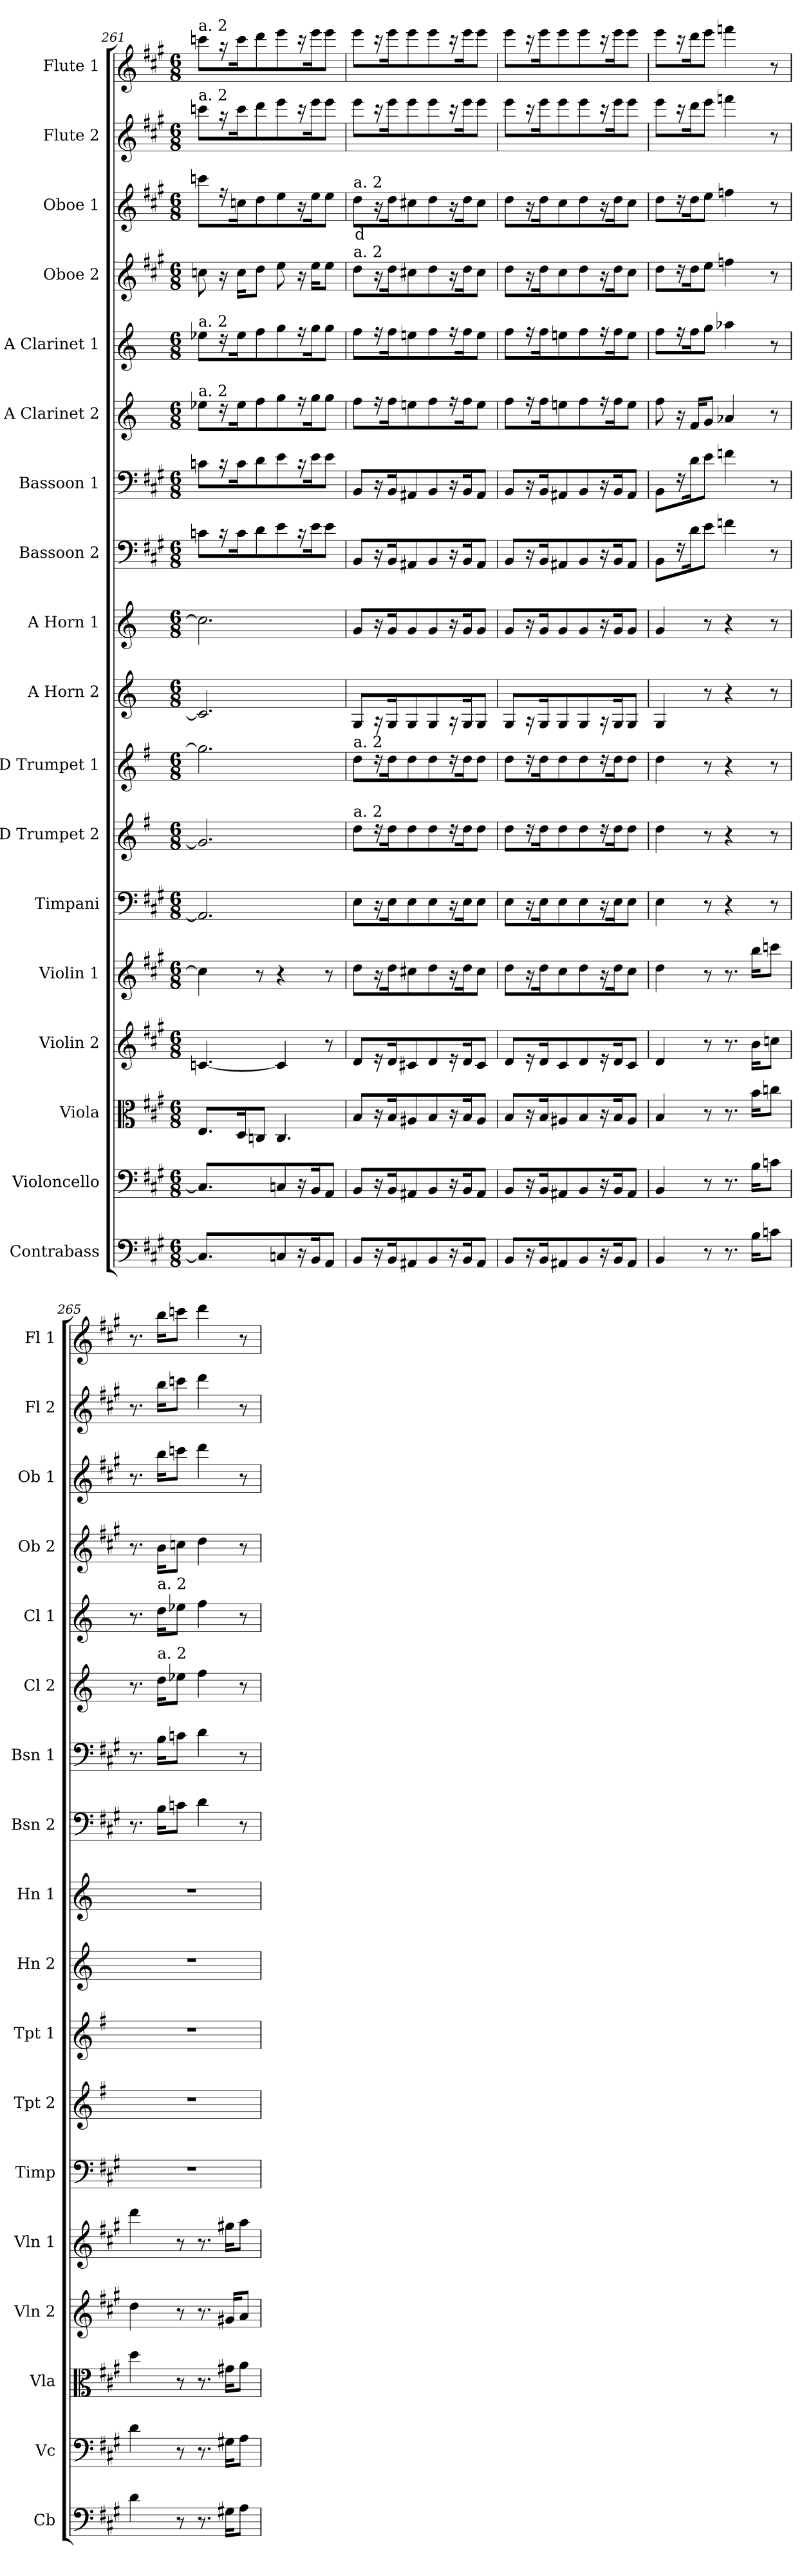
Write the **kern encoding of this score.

**kern	**kern	**kern	**kern	**kern	**kern	**kern	**kern	**kern	**kern	**kern	**kern	**kern	**kern	**kern	**kern	**text	**kern	**kern
*part18	*part17	*part16	*part15	*part14	*part13	*part12	*part11	*part10	*part9	*part8	*part7	*part6	*part5	*part4	*part3	*part3	*part2	*part1
*staff18	*staff17	*staff16	*staff15	*staff14	*staff13	*staff12	*staff11	*staff10	*staff9	*staff8	*staff7	*staff6	*staff5	*staff4	*staff3	*staff3	*staff2	*staff1
*I"Contrabass	*I"Violoncello	*I"Viola	*I"Violin 2	*I"Violin 1	*I"Timpani	*I"D Trumpet 2	*I"D Trumpet 1	*I"A Horn 2	*I"A Horn 1	*I"Bassoon 2	*I"Bassoon 1	*I"A Clarinet 2	*I"A Clarinet 1	*I"Oboe 2	*I"Oboe 1	*	*I"Flute 2	*I"Flute 1
*I'Cb	*I'Vc	*I'Vla	*I'Vln 2	*I'Vln 1	*I'Timp	*I'Tpt 2	*I'Tpt 1	*I'Hn 2	*I'Hn 1	*I'Bsn 2	*I'Bsn 1	*I'Cl 2	*I'Cl 1	*I'Ob 2	*I'Ob 1	*	*I'Fl 2	*I'Fl 1
*clefF4	*clefF4	*clefC3	*clefG2	*clefG2	*clefF4	*clefG2	*clefG2	*clefG2	*clefG2	*clefF4	*clefF4	*clefG2	*clefG2	*clefG2	*clefG2	*	*clefG2	*clefG2
*ITrd7c12	*	*	*	*	*	*ITrd-1c-2	*ITrd-1c-2	*ITrd2c3	*ITrd2c3	*	*	*ITrd2c3	*ITrd2c3	*	*	*	*	*
*k[f#c#g#]	*k[f#c#g#]	*k[f#c#g#]	*k[f#c#g#]	*k[f#c#g#]	*k[f#c#g#]	*k[f#c#g#]	*k[f#c#g#]	*k[f#c#g#]	*k[f#c#g#]	*k[f#c#g#]	*k[f#c#g#]	*k[f#c#g#]	*k[f#c#g#]	*k[f#c#g#]	*k[f#c#g#]	*	*k[f#c#g#]	*k[f#c#g#]
*M6/8	*M6/8	*M6/8	*M6/8	*M6/8	*M6/8	*M6/8	*M6/8	*M6/8	*M6/8	*M6/8	*M6/8	*M6/8	*M6/8	*M6/8	*M6/8	*	*M6/8	*M6/8
=261	=261	=261	=261	=261	=261	=261	=261	=261	=261	=261	=261	=261	=261	=261	=261	=261	=261	=261
!	!	!	!	!	!	!	!	!	!	!	!	!	!	!	!	!	!	!LO:TX:a:t=a. 2
!	!	!	!	!	!	!	!	!	!	!	!	!	!	!	!	!	!LO:TX:a:t=a. 2	!
!	!	!	!	!	!	!	!	!	!	!	!	!	!LO:TX:a:t=a. 2	!	!	!	!	!
!	!	!	!	!	!	!	!	!	!	!	!	!LO:TX:a:t=a. 2	!	!	!	!	!	!
4.CC/]	4.C/]	8.E/L	[4.cn/	4cc\]	2.AA/]	2.a/]	2.aa\]	2.A/]	2.a\]	8cn\L	8cn\L	8ccn\L	8ccn\L	8ccn\	8cccn\L	.	8cccn\L	8cccn\L
.	.	.	.	.	.	.	.	.	.	16r	16r	16r	16r	16r	16r	.	16r	16r
.	.	16D/K	.	.	.	.	.	.	.	16c\J	16c\J	16cc\J	16cc\J	16cc\KL	16ccn\J	.	16ccc\J	16ccc\J
.	.	8Cn/J	.	8r	.	.	.	.	.	8d\J	8d\J	8dd\J	8dd\J	8dd\J	8dd\J	.	8ddd\J	8ddd\J
8CCn/L	8Cn/L	4.C/	4c/]	4r	.	.	.	.	.	8e\L	8e\L	8ee\L	8ee\L	8ee\	8ee\L	.	8eee\L	8eee\L
16r	16r	.	.	.	.	.	.	.	.	16r	16r	16r	16r	16r	16r	.	16r	16r
16BBB/J	16BB/J	.	.	.	.	.	.	.	.	16e\J	16e\J	16ee\J	16ee\J	16ee\KL	16ee\J	.	16eee\J	16eee\J
8AAA/J	8AA/J	.	8r	8r	.	.	.	.	.	8e\J	8e\J	8ee\J	8ee\J	8ee\J	8ee\J	.	8eee\J	8eee\J
=262	=262	=262	=262	=262	=262	=262	=262	=262	=262	=262	=262	=262	=262	=262	=262	=262	=262	=262
!	!	!	!	!	!	!	!	!	!	!	!	!	!	!	!LO:TX:a:t=a. 2	!	!	!
!	!	!	!	!	!	!	!	!	!	!	!	!	!	!LO:TX:a:t=a. 2	!	!	!	!
!	!	!	!	!	!	!	!LO:TX:a:t=a. 2	!	!	!	!	!	!	!	!	!	!	!
!	!	!	!	!	!	!LO:TX:a:t=a. 2	!	!	!	!	!	!	!	!	!	!	!	!
!	!	!	!	!	!	!	!	!	!	!	!	!	!	!	!	!LO:LY:b:color=#FF0000	!	!
8BBB/L	8BB/L	8B/L	8d/L	8dd\L	8E\L	8ee\L	8ee\L	8E/L	8e/L	8BB/L	8BB/L	8dd\L	8dd\L	8dd\L	8dd\L	d	8eee\L	8eee\L
16r	16r	16r	16r	16r	16r	16r	16r	16r	16r	16r	16r	16r	16r	16r	16r	.	16r	16r
16BBB/J	16BB/J	16B/J	16d/J	16dd\J	16E\J	16ee\J	16ee\J	16E/J	16e/J	16BB/J	16BB/J	16dd\J	16dd\J	16dd\J	16dd\J	.	16eee\J	16eee\J
8AAA#X/J	8AA#X/J	8A#X/J	8c#X/J	8cc#X\J	8E\J	8ee\J	8ee\J	8E/J	8e/J	8AA#X/J	8AA#X/J	8cc#X\J	8cc#X\J	8cc#X\J	8cc#X\J	.	8eee\J	8eee\J
8BBB/L	8BB/L	8B/L	8d/L	8dd\L	8E\L	8ee\L	8ee\L	8E/L	8e/L	8BB/L	8BB/L	8dd\L	8dd\L	8dd\L	8dd\L	.	8eee\L	8eee\L
16r	16r	16r	16r	16r	16r	16r	16r	16r	16r	16r	16r	16r	16r	16r	16r	.	16r	16r
16BBB/J	16BB/J	16B/J	16d/J	16dd\J	16E\J	16ee\J	16ee\J	16E/J	16e/J	16BB/J	16BB/J	16dd\J	16dd\J	16dd\J	16dd\J	.	16eee\J	16eee\J
8AAA#/J	8AA#/J	8A#/J	8c#/J	8cc#\J	8E\J	8ee\J	8ee\J	8E/J	8e/J	8AA#/J	8AA#/J	8cc#\J	8cc#\J	8cc#\J	8cc#\J	.	8eee\J	8eee\J
=263	=263	=263	=263	=263	=263	=263	=263	=263	=263	=263	=263	=263	=263	=263	=263	=263	=263	=263
8BBB/L	8BB/L	8B/L	8d/L	8dd\L	8E\L	8ee\L	8ee\L	8E/L	8e/L	8BB/L	8BB/L	8dd\L	8dd\L	8dd\L	8dd\L	.	8eee\L	8eee\L
16r	16r	16r	16r	16r	16r	16r	16r	16r	16r	16r	16r	16r	16r	16r	16r	.	16r	16r
16BBB/J	16BB/J	16B/J	16d/J	16dd\J	16E\J	16ee\J	16ee\J	16E/J	16e/J	16BB/J	16BB/J	16dd\J	16dd\J	16dd\J	16dd\J	.	16eee\J	16eee\J
8AAA#X/J	8AA#X/J	8A#X/J	8c#/J	8cc#\J	8E\J	8ee\J	8ee\J	8E/J	8e/J	8AA#X/J	8AA#X/J	8cc#X\J	8cc#X\J	8cc#\J	8cc#\J	.	8eee\J	8eee\J
8BBB/L	8BB/L	8B/L	8d/L	8dd\L	8E\L	8ee\L	8ee\L	8E/L	8e/L	8BB/L	8BB/L	8dd\L	8dd\L	8dd\L	8dd\L	.	8eee\L	8eee\L
16r	16r	16r	16r	16r	16r	16r	16r	16r	16r	16r	16r	16r	16r	16r	16r	.	16r	16r
16BBB/J	16BB/J	16B/J	16d/J	16dd\J	16E\J	16ee\J	16ee\J	16E/J	16e/J	16BB/J	16BB/J	16dd\J	16dd\J	16dd\J	16dd\J	.	16eee\J	16eee\J
8AAA#/J	8AA#/J	8A#/J	8c#/J	8cc#\J	8E\J	8ee\J	8ee\J	8E/J	8e/J	8AA#/J	8AA#/J	8cc#\J	8cc#\J	8cc#\J	8cc#\J	.	8eee\J	8eee\J
=264	=264	=264	=264	=264	=264	=264	=264	=264	=264	=264	=264	=264	=264	=264	=264	=264	=264	=264
4BBB/	4BB/	4B/	4d/	4dd\	4E\	4ee\	4ee\	4E/	4e/	8BB\L	8BB\L	8dd\	8dd\L	8dd\L	8dd\L	.	8eee\L	8eee\L
.	.	.	.	.	.	.	.	.	.	16r	16r	16r	16r	16r	16r	.	16r	16r
.	.	.	.	.	.	.	.	.	.	16d\J	16d\J	16d/KL	16dd\J	16dd\J	16dd\J	.	16ddd\J	16ddd\J
8r	8r	8r	8r	8r	8r	8r	8r	8r	8r	8e\J	8e\J	8e/J	8ee\J	8ee\J	8ee\J	.	8eee\J	8eee\J
8.r	8.r	8.r	8.r	8.r	4r	4r	4r	4r	4r	4fn\	4fn\	4fn/	4ffn\	4ffn\	4ffn\	.	4fffn\	4fffn\
16BB\KL	16B\KL	16b\KL	16b\KL	16bb\KL	.	.	.	.	.	.	.	.	.	.	.	.	.	.
8Cn\J	8cn\J	8ccn\J	8ccn\J	8cccn\J	8r	8r	8r	8r	8r	8r	8r	8r	8r	8r	8r	.	8r	8r
=265	=265	=265	=265	=265	=265	=265	=265	=265	=265	=265	=265	=265	=265	=265	=265	=265	=265	=265
4D\	4d\	4dd\	4dd\	4ddd\	2.r	2.r	2.r	2.r	2.r	8.r	8.r	8.r	8.r	8.r	8.r	.	8.r	8.r
!	!	!	!	!	!	!	!	!	!	!	!	!	!LO:TX:a:t=a. 2	!	!	!	!	!
!	!	!	!	!	!	!	!	!	!	!	!	!LO:TX:a:t=a. 2	!	!	!	!	!	!
.	.	.	.	.	.	.	.	.	.	16B\KL	16B\KL	16b\KL	16b\KL	16b\KL	16bb\KL	.	16bb\KL	16bb\KL
8r	8r	8r	8r	8r	.	.	.	.	.	8cn\J	8cn\J	8ccn\J	8ccn\J	8ccn\J	8cccn\J	.	8cccn\J	8cccn\J
8.r	8.r	8.r	8.r	8.r	.	.	.	.	.	4d\	4d\	4dd\	4dd\	4dd\	4ddd\	.	4ddd\	4ddd\
16GG#X\KL	16G#X\KL	16g#X\KL	16g#X/KL	16gg#X\KL	.	.	.	.	.	.	.	.	.	.	.	.	.	.
8AA\J	8A\J	8a\J	8a/J	8aa\J	.	.	.	.	.	8r	8r	8r	8r	8r	8r	.	8r	8r
=	=	=	=	=	=	=	=	=	=	=	=	=	=	=	=	=	=	=
*-	*-	*-	*-	*-	*-	*-	*-	*-	*-	*-	*-	*-	*-	*-	*-	*-	*-	*-
